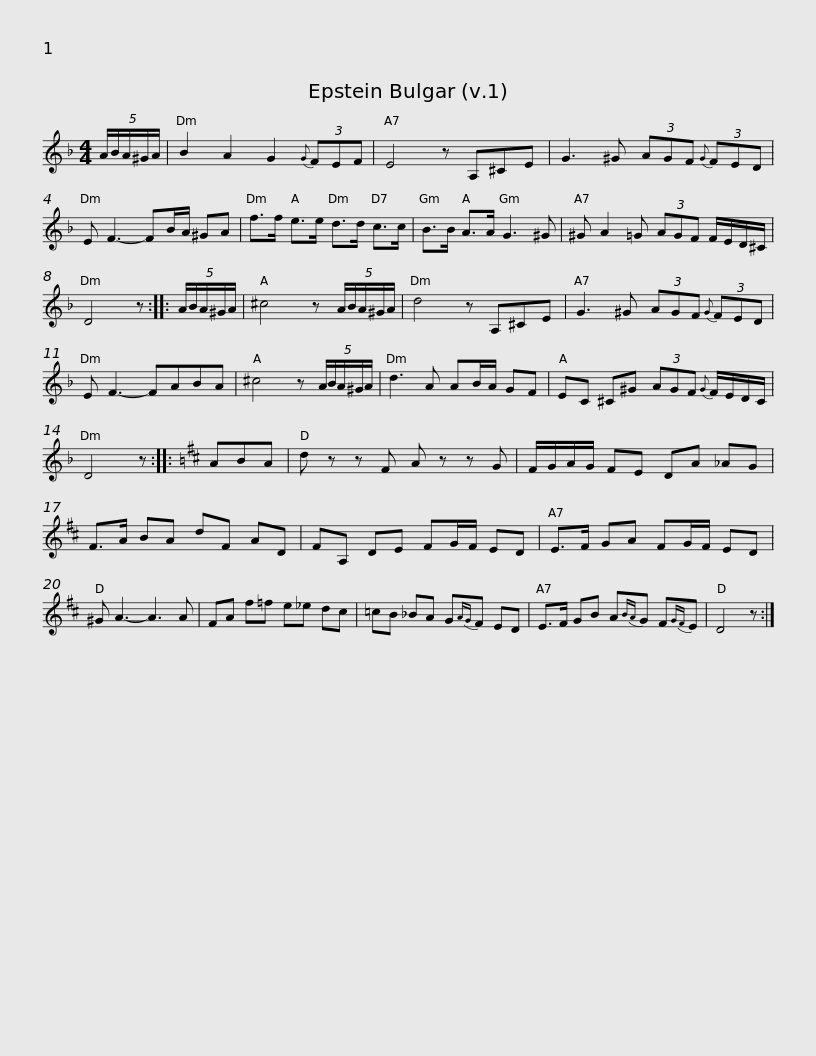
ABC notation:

X:1
L:1/8
M:4/4
I:linebreak $
K:Dmin
V:1 treble
V:1
 (5:2:5A/B/A/^G/A/ | B2 A2 G2{G} (3FEF | E4 z A,^CE | G3 ^G (3AGF{G} (3FED | E F3- FB/A/ ^GA |$ %5
 f>f e>e d>d c>c | B>B A>A G3 ^G | ^G A2 =G (3AGF F/E/D/^C/ | D4 z :: (5:2:5A/B/A/^G/A/ |$ %10
 ^c4 z (5:2:5A/B/A/^G/A/ | d4 z A,^CE | G3 ^G (3AGF{G} (3FED | E F3- FABA | ^c4 z (5:2:5A/B/A/^G/A/ |$ %15
 d3 A AB/A/ GF | EC ^C^G (3AGF{G} F/E/D/C/ | D4 z ::[K:D] ABA | d z z F A z z G |$ %20
 F/G/A/G/ FE DA _AG | F>A BA dF AD | FA, DE FG/F/ ED | E>F GA FG/F/ ED | ^G A3- A3 A |$ %25
 FA f=f e_e dc | =cB _BA G{AG}F ED | E>F GB A{BA}G F{GF}E | D4 z :| %29
